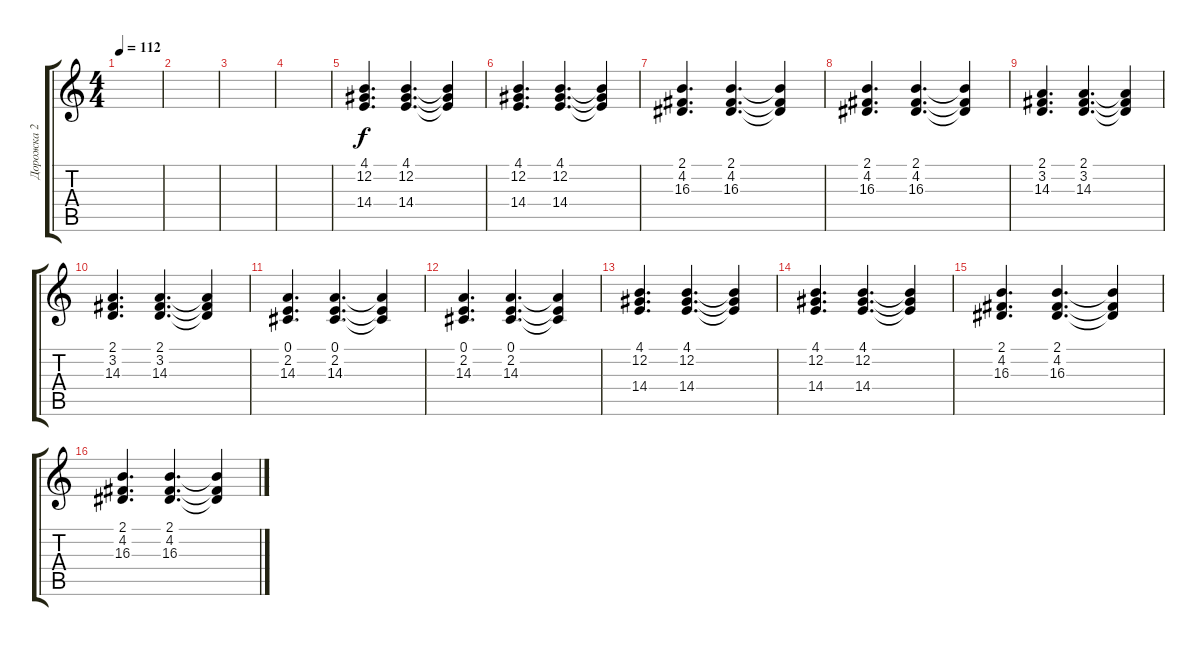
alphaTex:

\track ("Дорожка 2" "Дорожка 2") {instrument brightacousticpiano}
\staff {score tabs}
\tuning (E4 B3 G3 D3 A2 E2) {hide}
\ts (4 4)
\tempo 112
\clef g2
\ks c
|
|
|
|
(4.1 12.2 14.4).4{d volume 11 instrument acousticgrandpiano} (4.1 12.2 14.4).4{d} (4.1{t} 12.2{t} 14.4{t}).4 |
(4.1 12.2 14.4).4{d} (4.1 12.2 14.4).4{d} (4.1{t} 12.2{t} 14.4{t}).4 |
(2.1 4.2 16.3).4{d} (2.1 4.2 16.3).4{d} (2.1{t} 4.2{t} 16.3{t}).4 |
(2.1 4.2 16.3).4{d} (2.1 4.2 16.3).4{d} (2.1{t} 4.2{t} 16.3{t}).4 |
(2.1 3.2 14.3).4{d} (2.1 3.2 14.3).4{d} (2.1{t} 3.2{t} 14.3{t}).4 |
(2.1 3.2 14.3).4{d} (2.1 3.2 14.3).4{d} (2.1{t} 3.2{t} 14.3{t}).4 |
(0.1 2.2 14.3).4{d} (0.1 2.2 14.3).4{d} (0.1{t} 2.2{t} 14.3{t}).4 |
(0.1 2.2 14.3).4{d} (0.1 2.2 14.3).4{d} (0.1{t} 2.2{t} 14.3{t}).4 |
(4.1 12.2 14.4).4{d} (4.1 12.2 14.4).4{d} (4.1{t} 12.2{t} 14.4{t}).4 |
(4.1 12.2 14.4).4{d} (4.1 12.2 14.4).4{d} (4.1{t} 12.2{t} 14.4{t}).4 |
(2.1 4.2 16.3).4{d} (2.1 4.2 16.3).4{d} (2.1{t} 4.2{t} 16.3{t}).4 |
(2.1 4.2 16.3).4{d} (2.1 4.2 16.3).4{d} (2.1{t} 4.2{t} 16.3{t}).4
